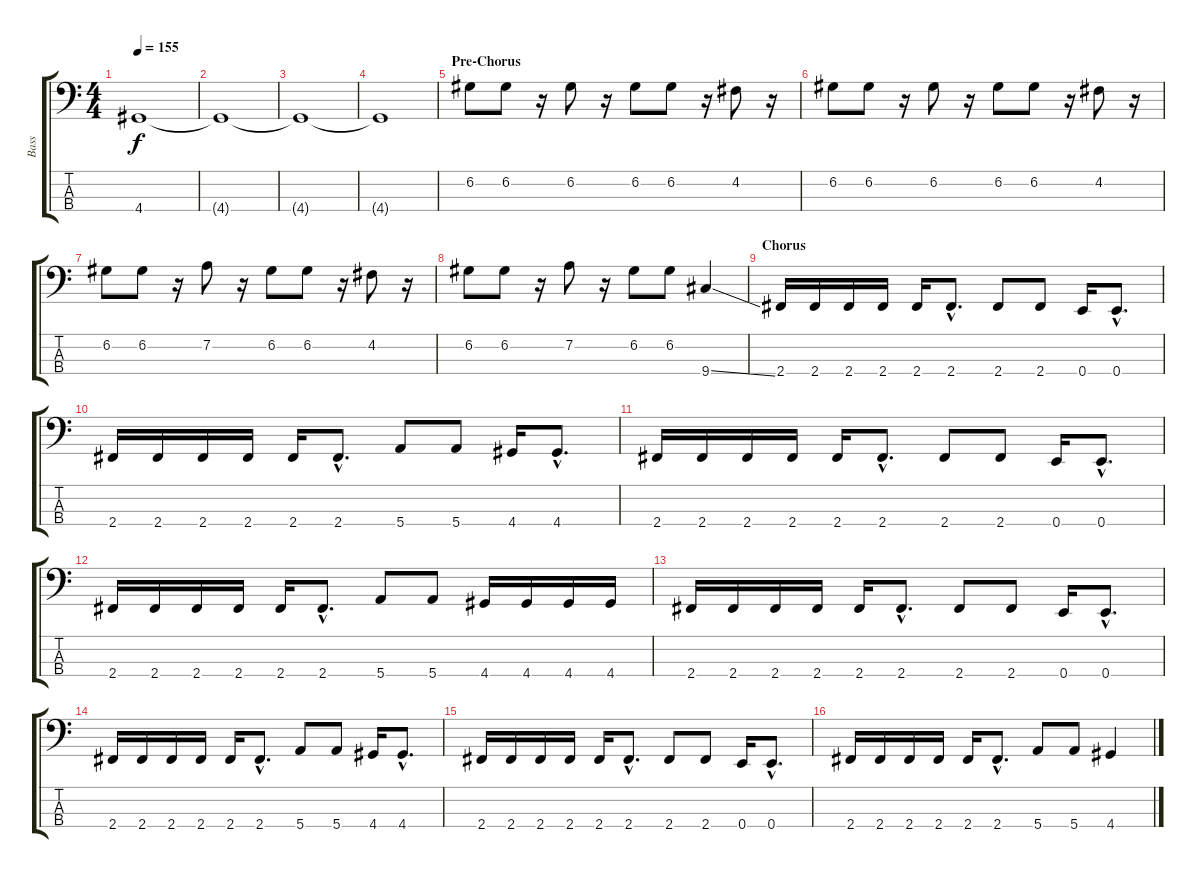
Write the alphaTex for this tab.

\track ("Bass" "Bass") {instrument electricbasspick}
\staff {score tabs}
\tuning (G2 D2 A1 E1) {hide}
\ts (4 4)
\tempo 155
\clef f4
\ks c
4.4{t}.1{dy f} |
4.4{t}.1 |
4.4{t}.1 |
4.4{t}.1 |
\section ("" "Pre-Chorus")
6.2.8 6.2.8 r.16 6.2.8 r.16 6.2.8 6.2.8 r.16 4.2.8 r.16 |
6.2.8 6.2.8 r.16 6.2.8 r.16 6.2.8 6.2.8 r.16 4.2.8 r.16 |
6.2.8 6.2.8 r.16 7.2.8 r.16 6.2.8 6.2.8 r.16 4.2.8 r.16 |
6.2.8 6.2.8 r.16 7.2.8 r.16 6.2.8 6.2.8 9.4{ss}.4 |
\section ("" "Chorus")
2.4.16 2.4.16 2.4.16 2.4.16 2.4.16 2.4{hac}.8{d} 2.4.8 2.4.8 0.4.16 0.4{hac}.8{d} |
2.4.16 2.4.16 2.4.16 2.4.16 2.4.16 2.4{hac}.8{d} 5.4.8 5.4.8 4.4.16 4.4{hac}.8{d} |
2.4.16 2.4.16 2.4.16 2.4.16 2.4.16 2.4{hac}.8{d} 2.4.8 2.4.8 0.4.16 0.4{hac}.8{d} |
2.4.16 2.4.16 2.4.16 2.4.16 2.4.16 2.4{hac}.8{d} 5.4.8 5.4.8 4.4.16 4.4.16 4.4.16 4.4.16 |
2.4.16 2.4.16 2.4.16 2.4.16 2.4.16 2.4{hac}.8{d} 2.4.8 2.4.8 0.4.16 0.4{hac}.8{d} |
2.4.16 2.4.16 2.4.16 2.4.16 2.4.16 2.4{hac}.8{d} 5.4.8 5.4.8 4.4.16 4.4{hac}.8{d} |
2.4.16 2.4.16 2.4.16 2.4.16 2.4.16 2.4{hac}.8{d} 2.4.8 2.4.8 0.4.16 0.4{hac}.8{d} |
2.4.16 2.4.16 2.4.16 2.4.16 2.4.16 2.4{hac}.8{d} 5.4.8 5.4.8 4.4.4
